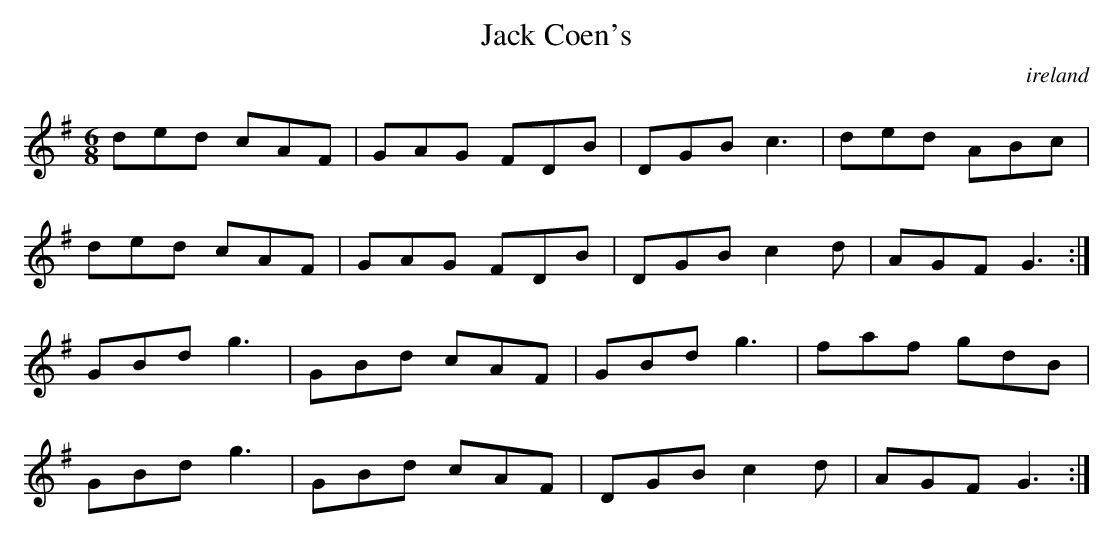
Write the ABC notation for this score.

X:1
T:Jack Coen's
O:ireland
M:6/8
L:1/8
K:G Major
ded cAF|GAG FDB|DGB c3|ded ABc|!
ded cAF|GAG FDB|DGB c2d|AGF G3:|!
GBd g3|GBd cAF|GBd g3|faf gdB|!
GBd g3|GBd cAF|DGB c2d|AGF G3:|!
